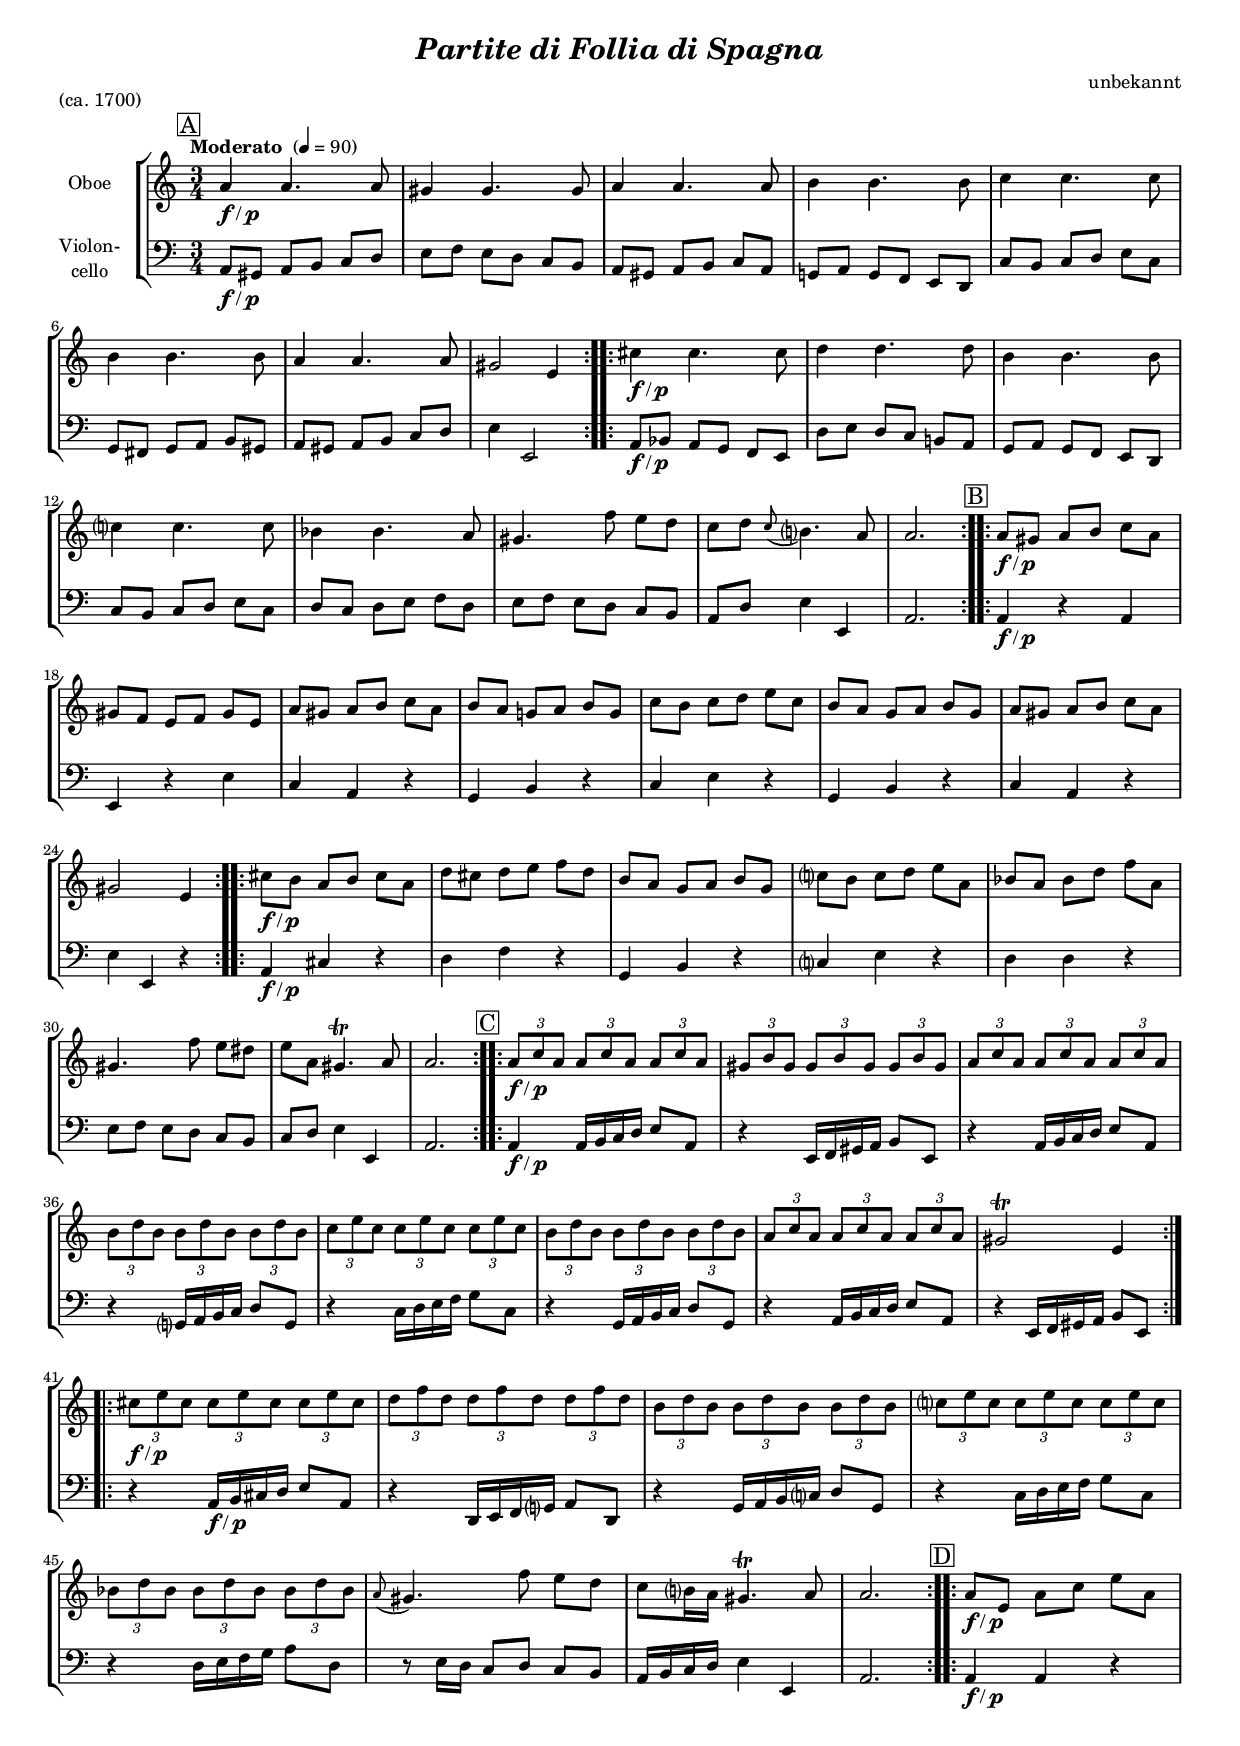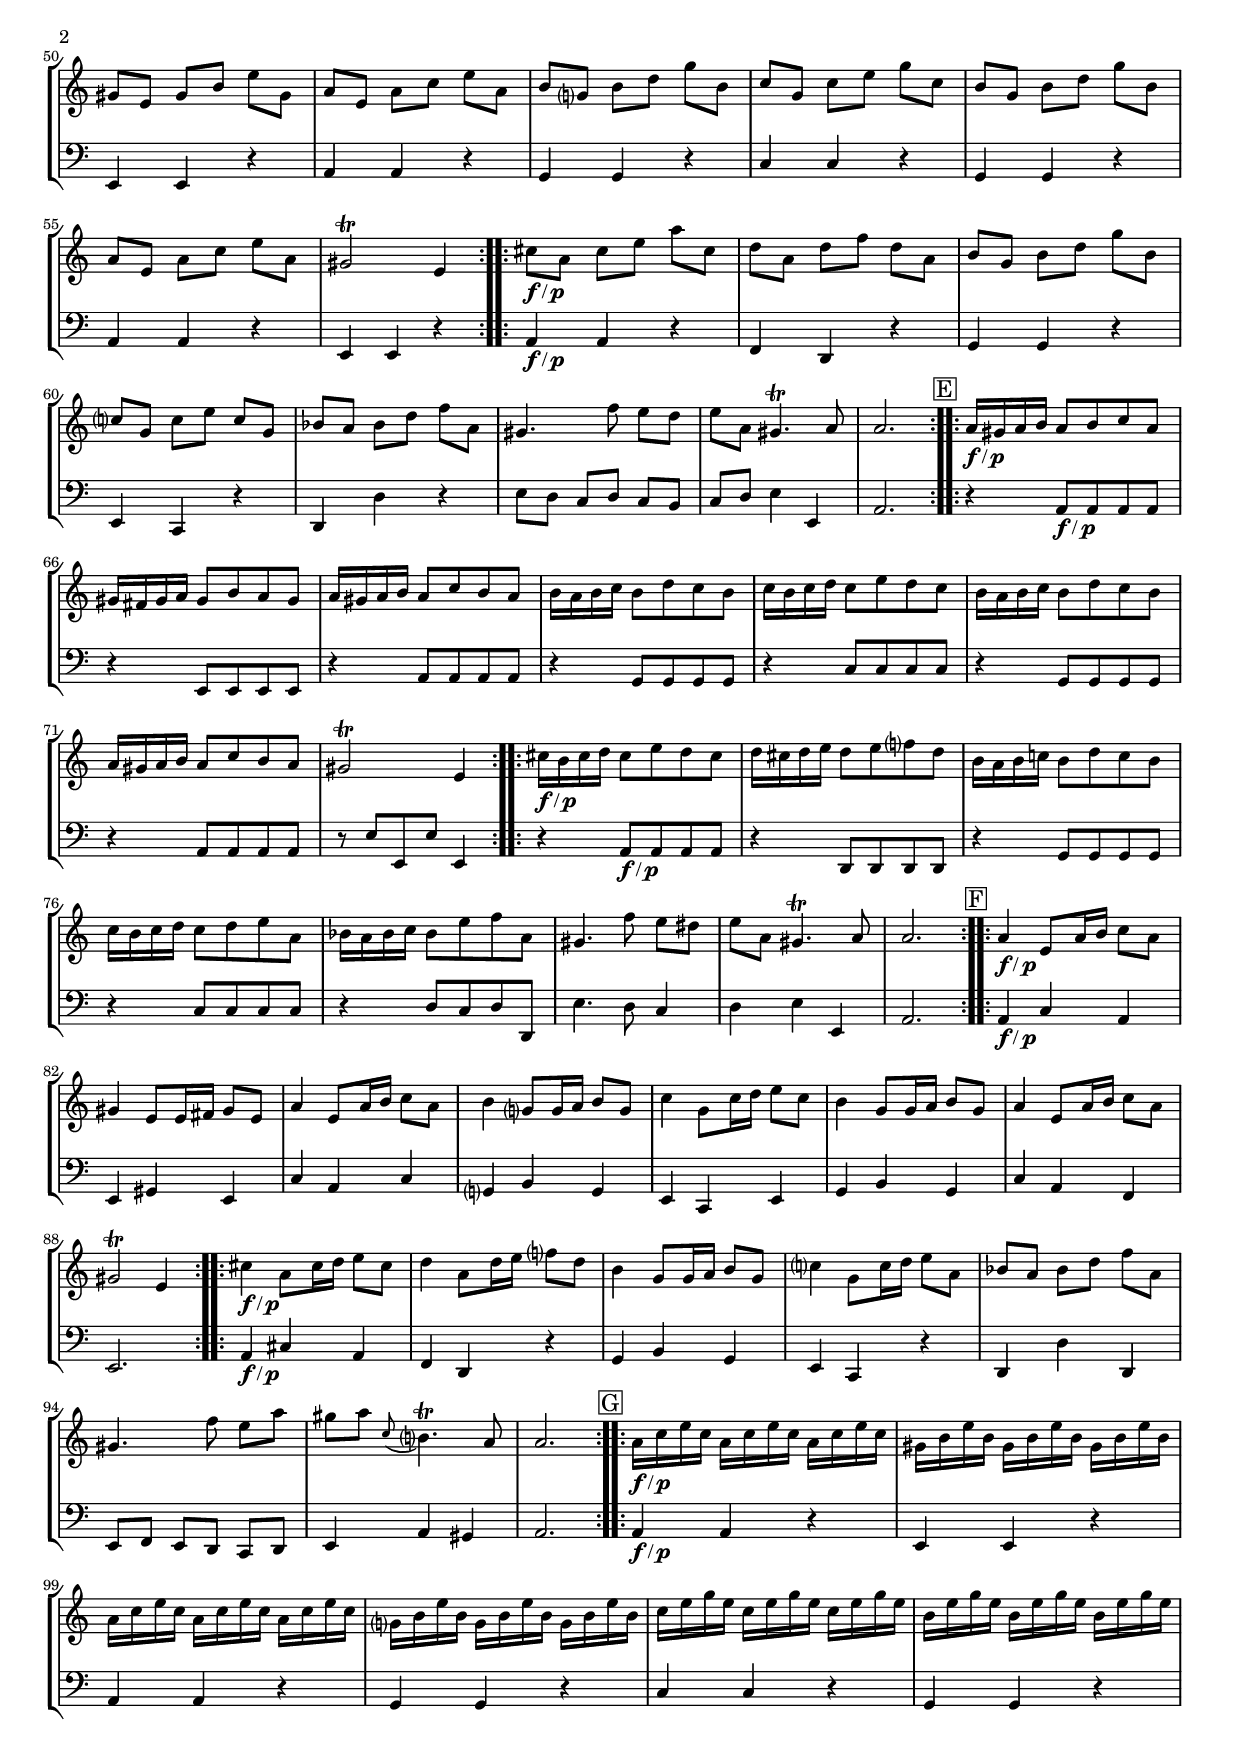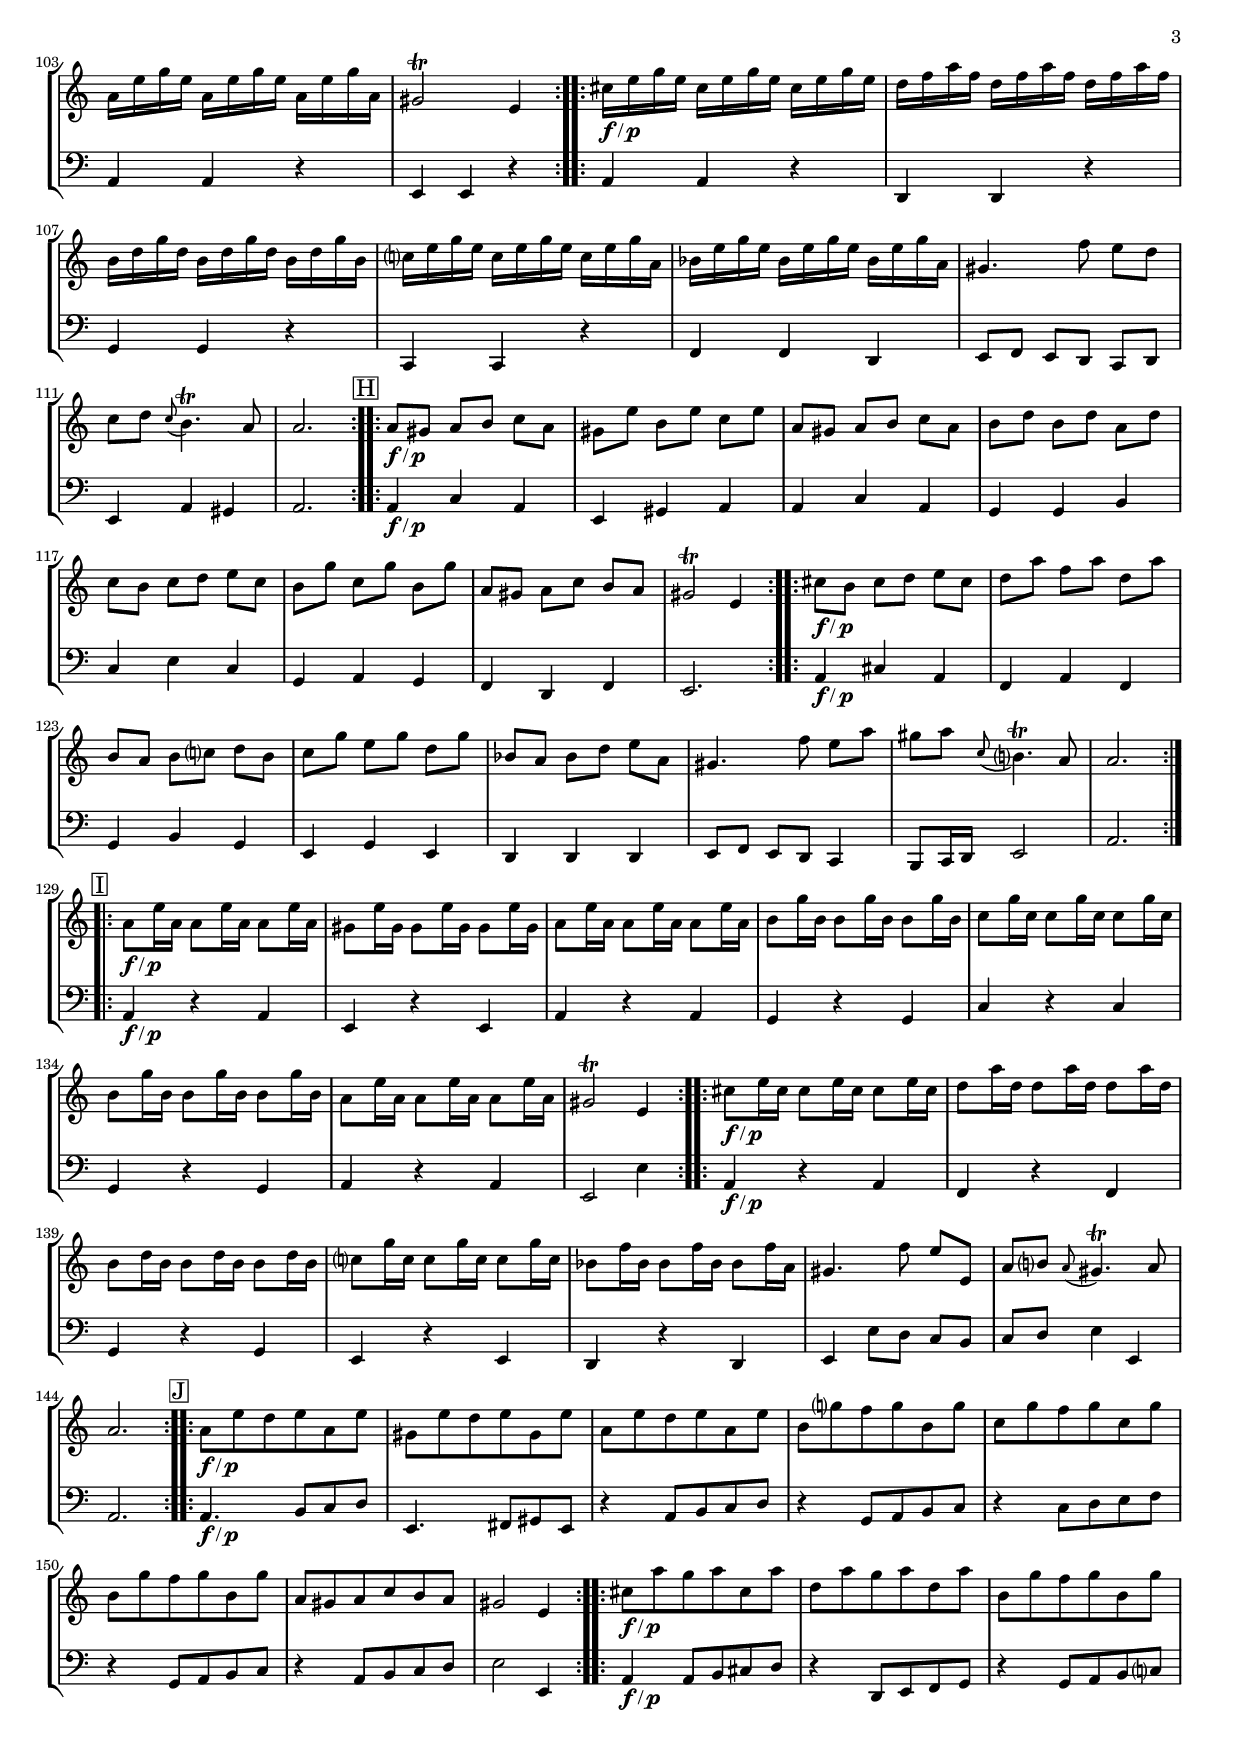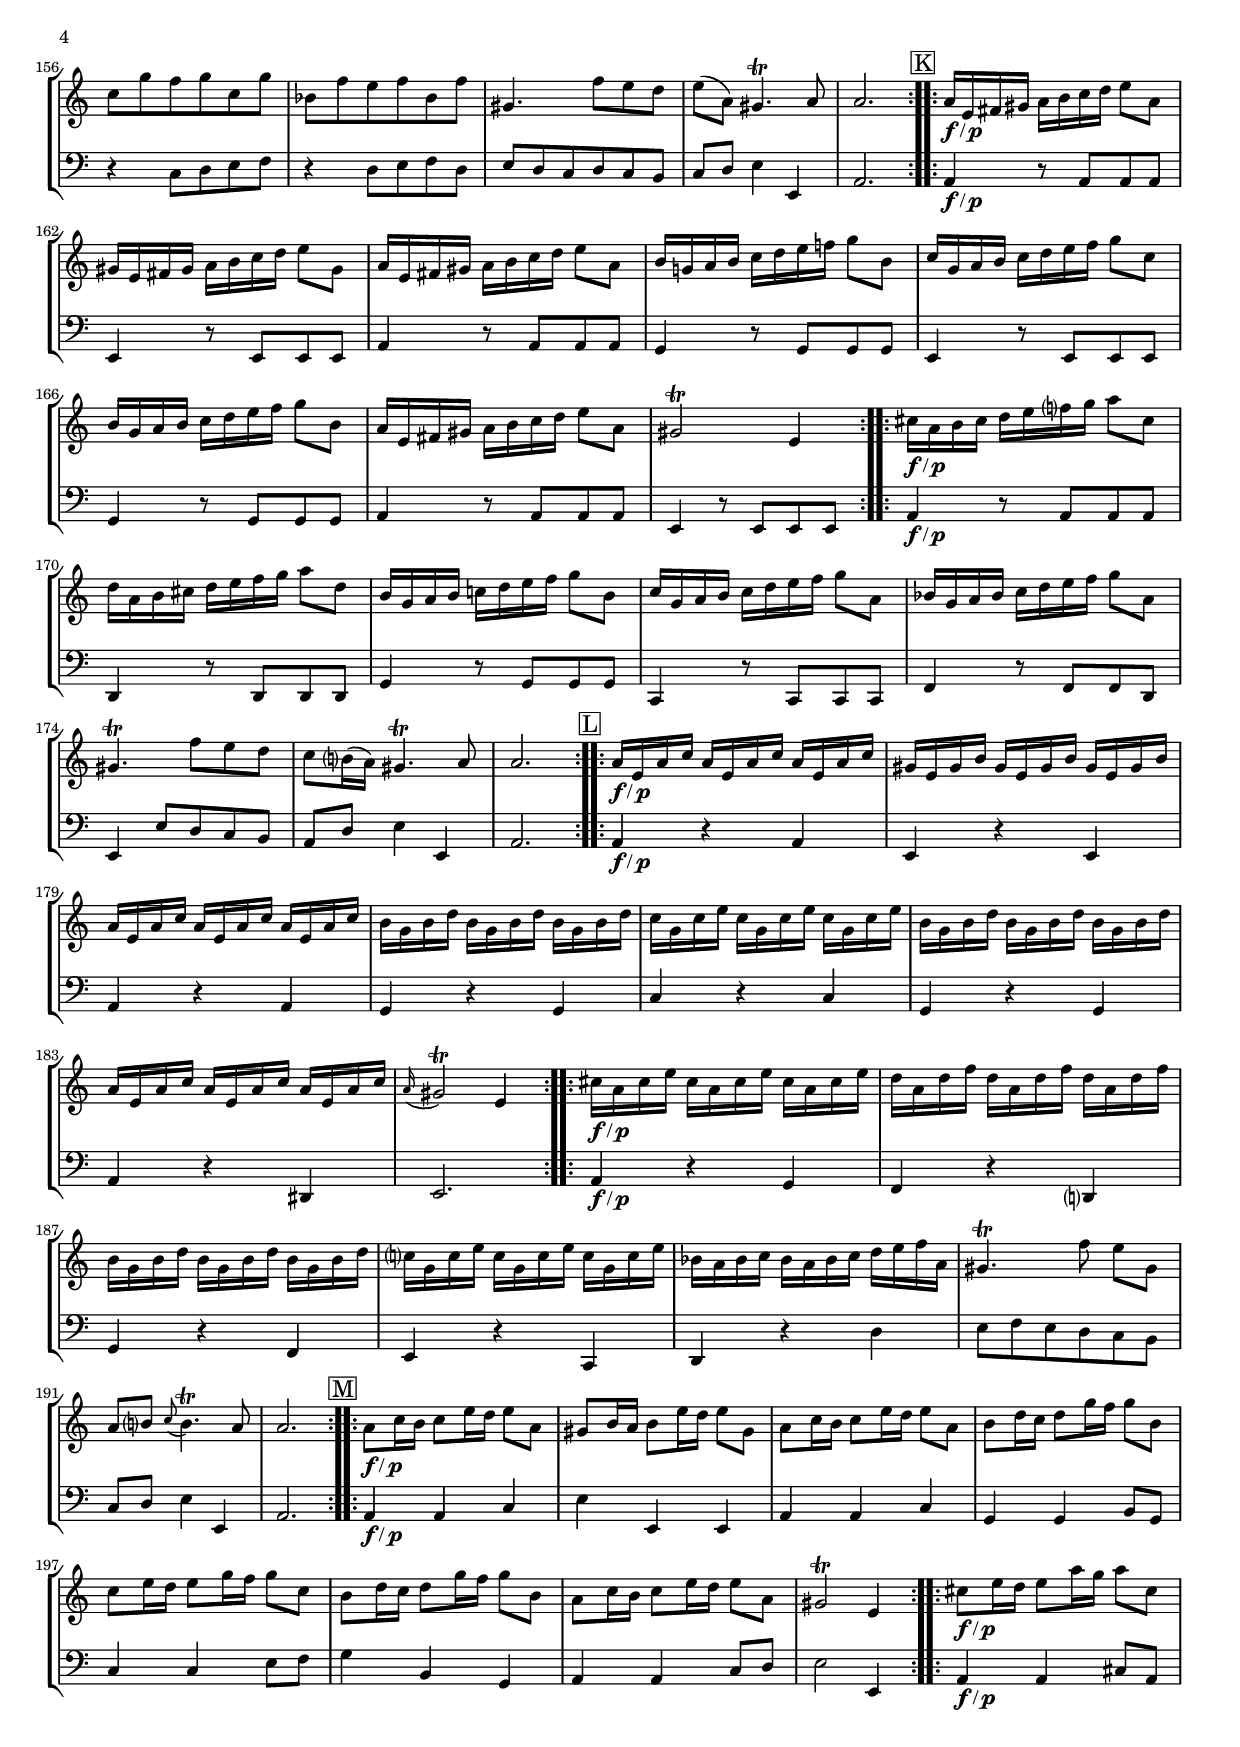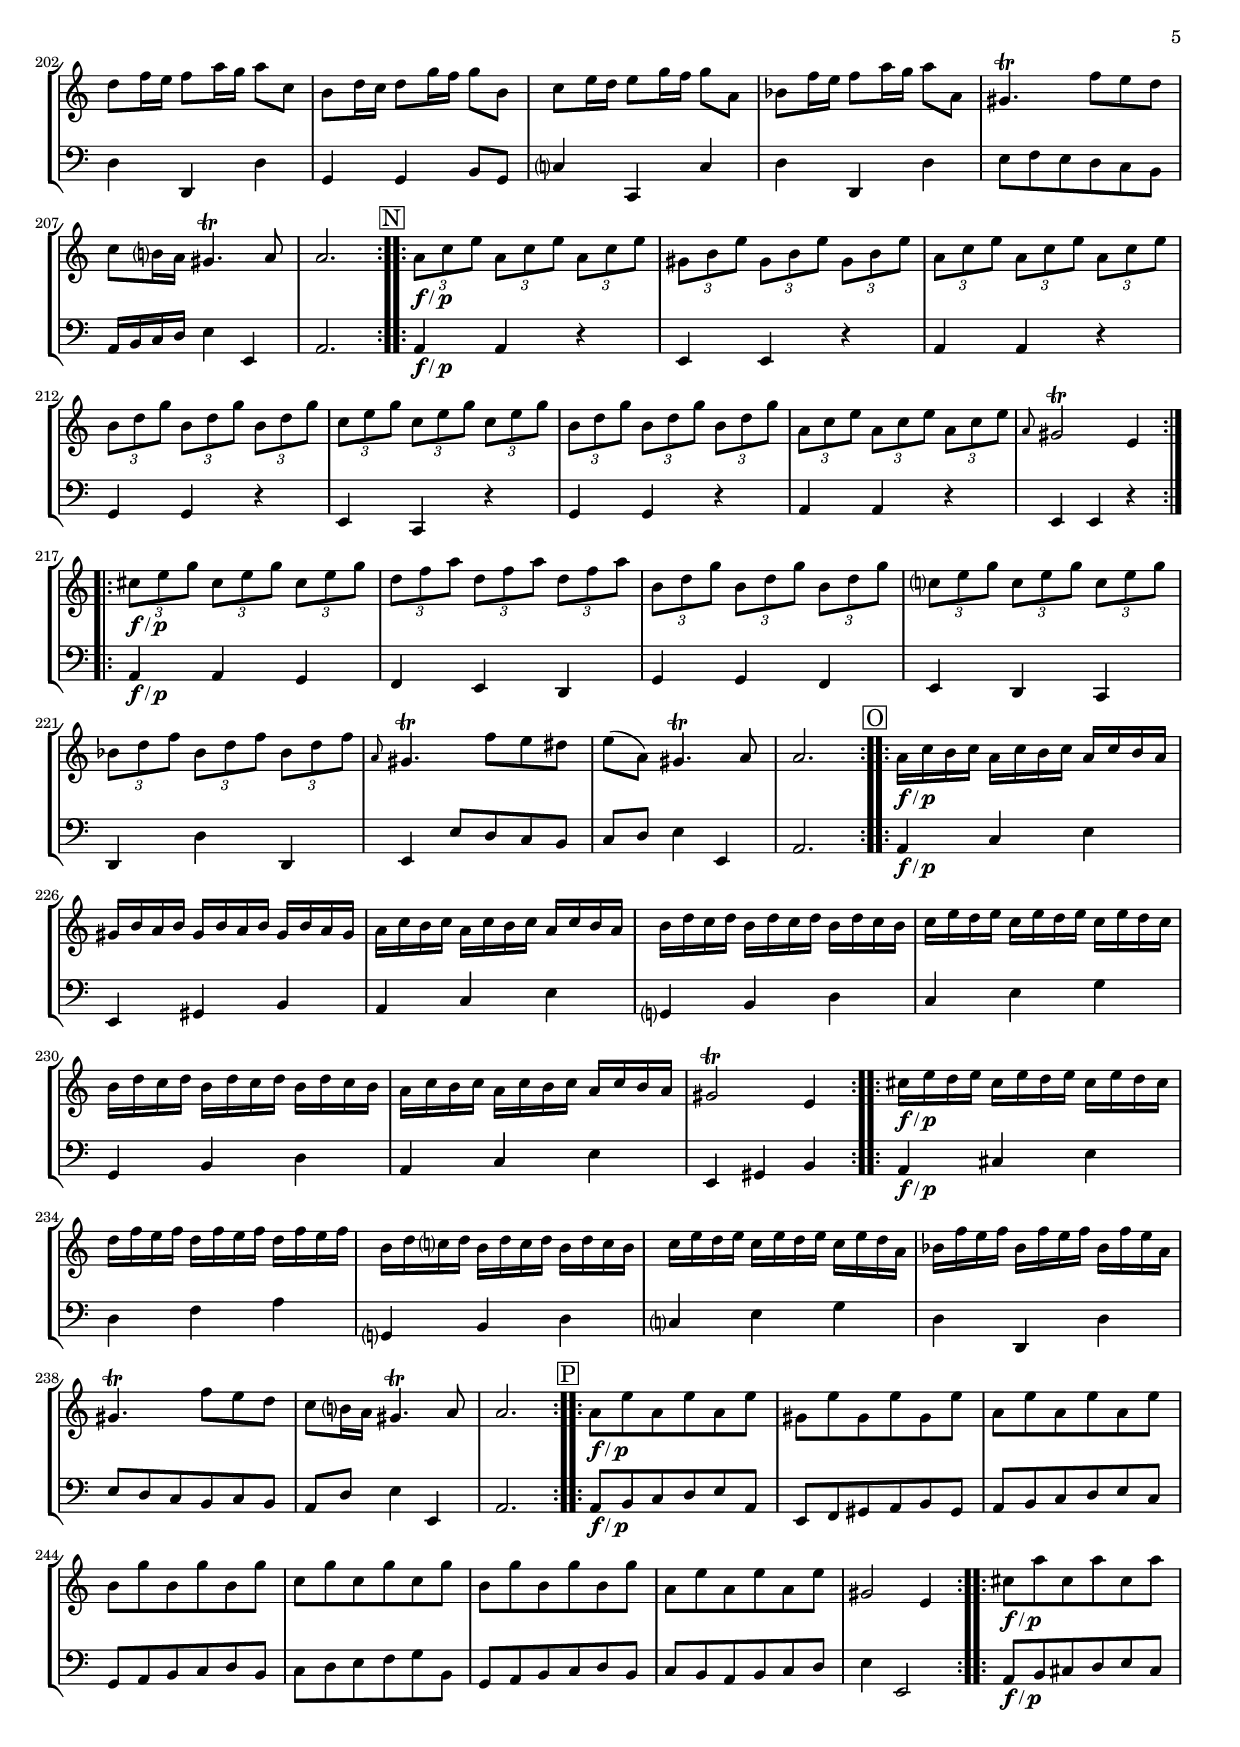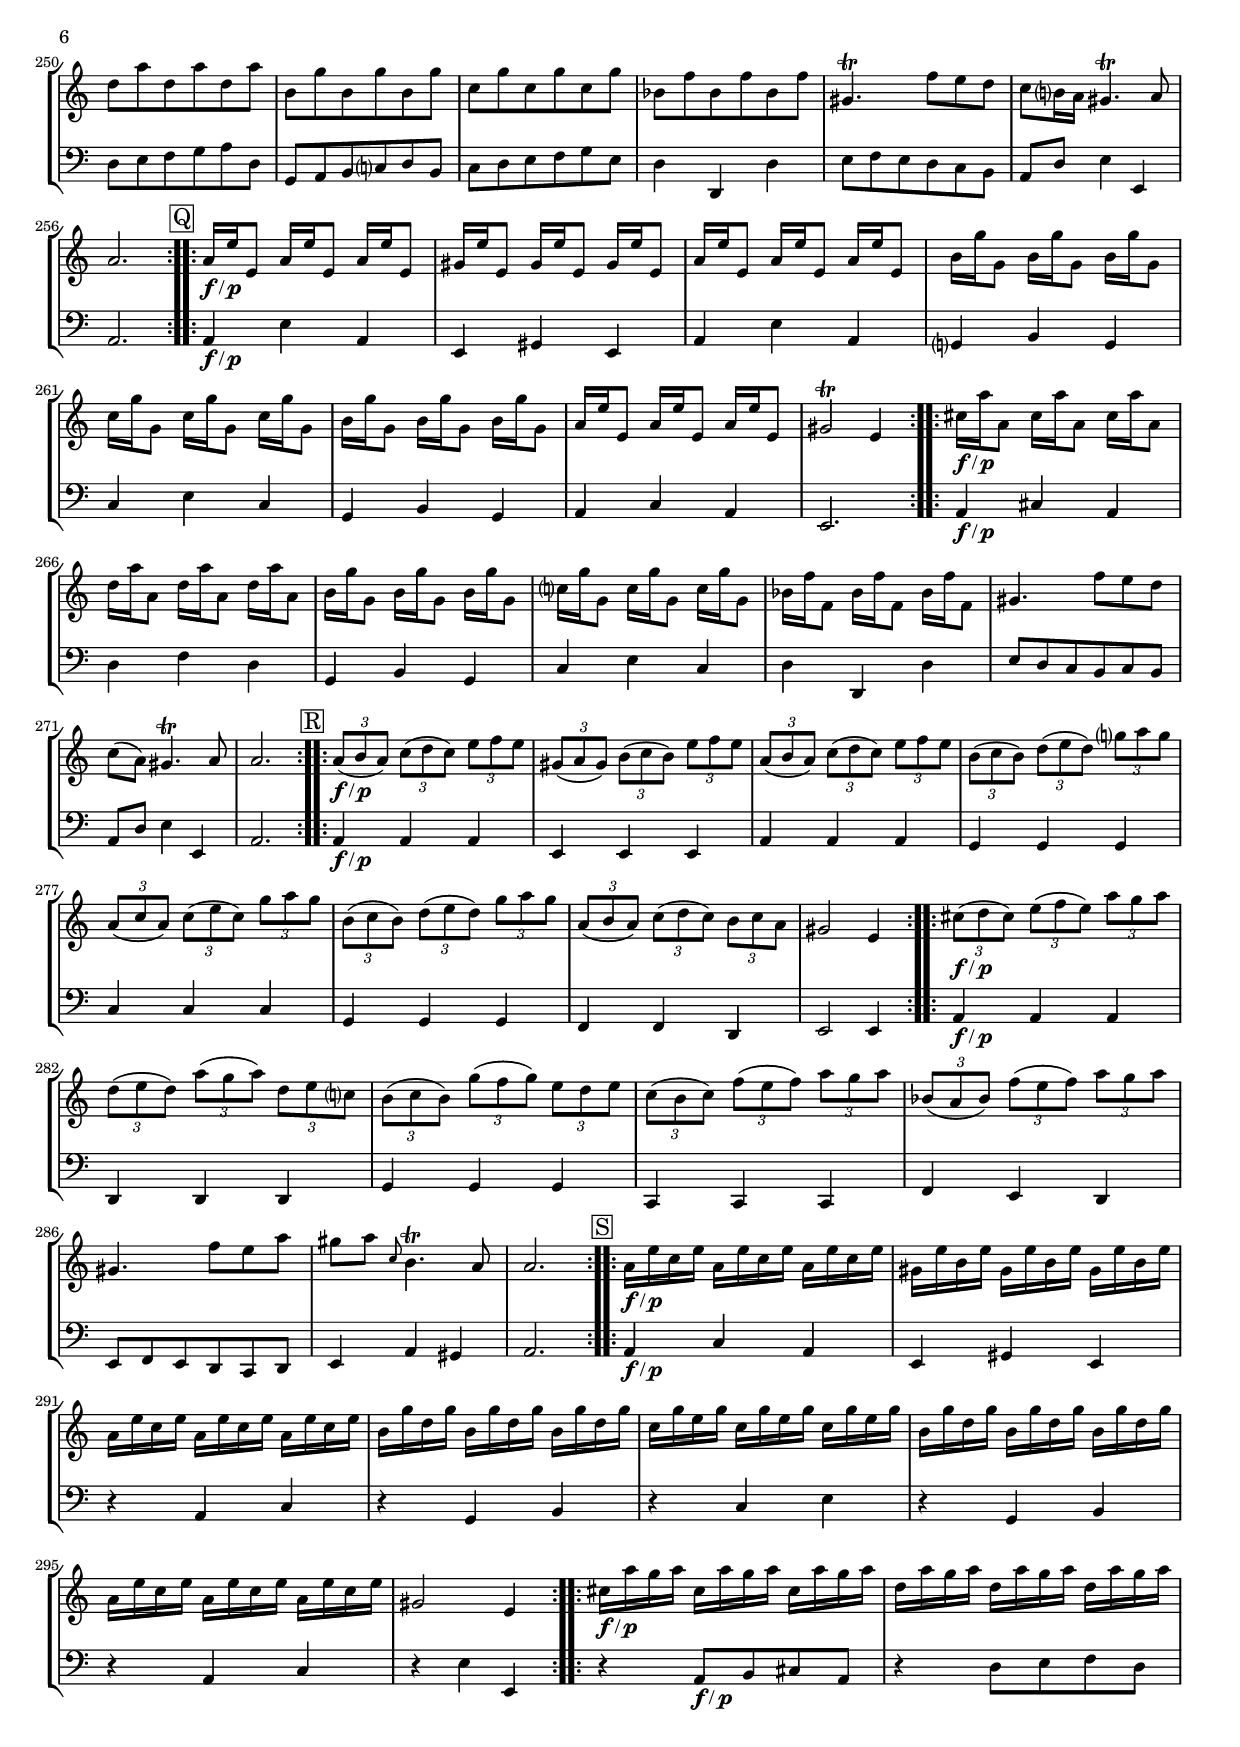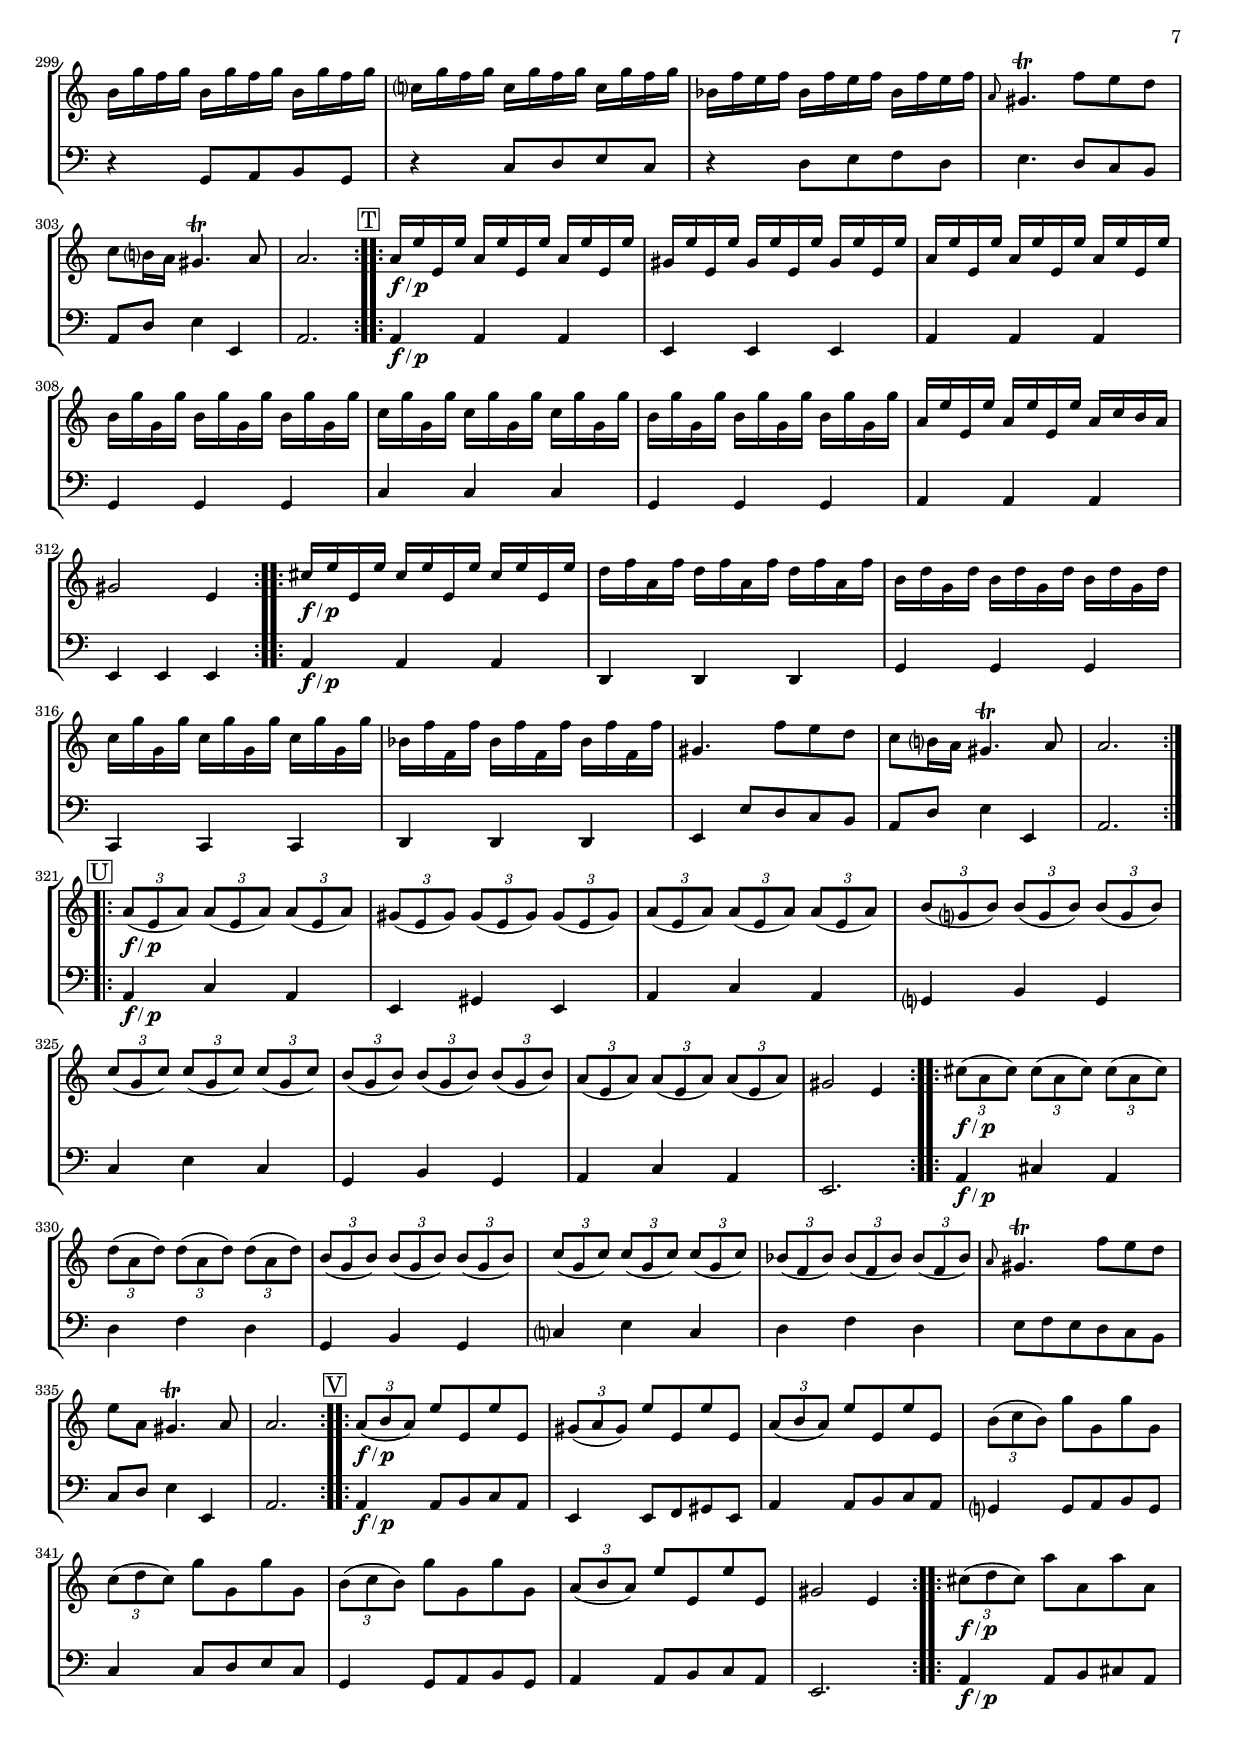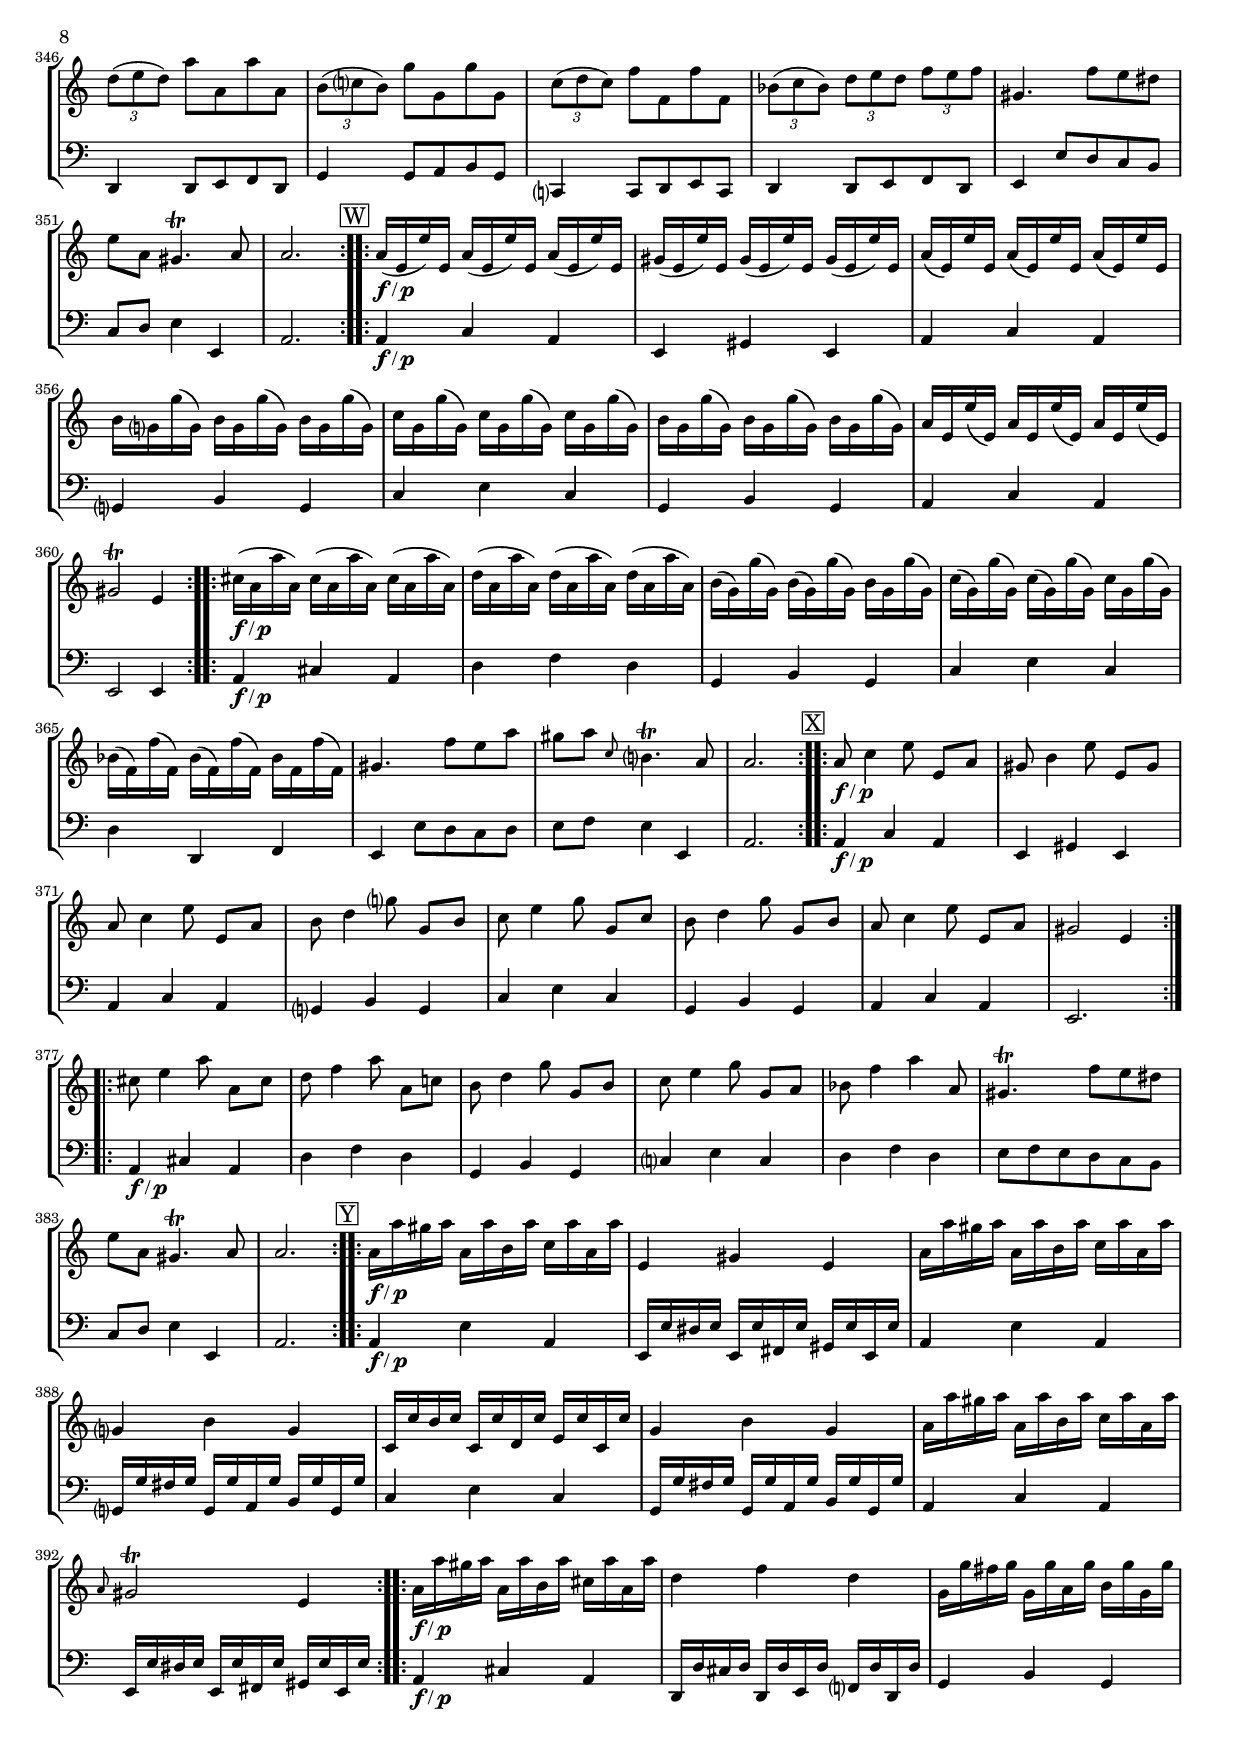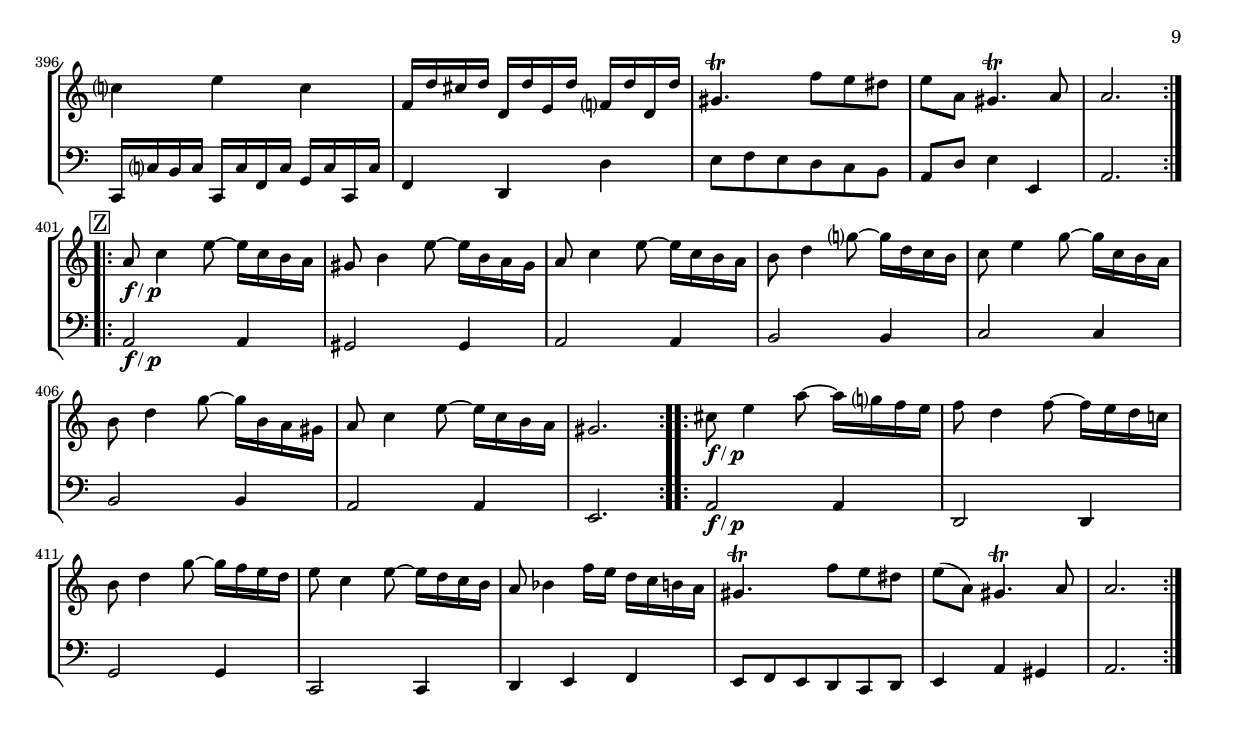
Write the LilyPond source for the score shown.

\version "2.14.2"
\include "deutsch.ly"

#(set-global-staff-size 16.25)

\header {
  title     = \markup \bold \italic "Partite di Follia di Spagna"
  composer  = "unbekannt"
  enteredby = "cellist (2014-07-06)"
  piece     = "(ca. 1700)"
}

voiceconsts = {
  \key f \major
  \time 3/4
  \tempo "Moderato " 4=90
  %\numericTimeSignature
  \compressFullBarRests
  \set tupletSpannerDuration = #(ly:make-moment 1 4)
  % Set default beaming for all staves
  \set Timing.beamExceptions = #'()
  \set Timing.baseMoment     = #(ly:make-moment 1 4)
  \set Timing.beatStructure  = #'(1 1 1)
}

%mihi = "clarinet"
%milo = "bassoon"
%mihi = "concertina"
mihi = "bright acoustic"
milo = "acoustic bass"

afbp = \markup { \dynamic f "/" \dynamic p }

boxa = \mark \markup \box "A"
boxb = \mark \markup \box "B"
boxc = \mark \markup \box "C"
boxd = \mark \markup \box "D"
boxe = \mark \markup \box "E"
boxf = \mark \markup \box "F"
boxg = \mark \markup \box "G"
boxh = \mark \markup \box "H"
boxi = \mark \markup \box "I"
boxj = \mark \markup \box "J"
boxk = \mark \markup \box "K"
boxl = \mark \markup \box "L"
boxm = \mark \markup \box "M"
boxn = \mark \markup \box "N"
boxo = \mark \markup \box "O"
boxp = \mark \markup \box "P"
boxq = \mark \markup \box "Q"
boxr = \mark \markup \box "R"
boxs = \mark \markup \box "S"
boxt = \mark \markup \box "T"
boxu = \mark \markup \box "U"
boxv = \mark \markup \box "V"
boxw = \mark \markup \box "W"
boxx = \mark \markup \box "X"
boxy = \mark \markup \box "Y"
boxz = \mark \markup \box "Z"

va = \relative c'' {
   \voiceconsts

   \repeat volta 2 { \boxa
     d4_\afbp d4.d8
     cis4 cis4. cis8
     d4 d4. d8
     e4 e4. e8
     f4 f4. f8
     e4 e4. e8
     d4 d4. d8
     cis2 a4
   }

   \repeat volta 2 {
     fis'4_\afbp fis4. fis8
     g4 g4. g8
     e4 e4. e8
     f?4 f4. f8
     es4 es4. d8
     cis4. b'8 a g
     f g \appoggiatura f e?4. d8
     d2.
   }

   \repeat volta 2 { \boxb
     d8_\afbp cis d e f d
     cis b a b cis a
     d cis d e f d
     e d c! d e c
     f e f g a f
     e d c d e c
     d cis d e f d
     cis2 a4
   }

   \repeat volta 2 {
     fis'8_\afbp e d e fis d
     g fis g a b g
     e d c d e c
     f? e f g a d,
     es d es g b d,
     cis4. b'8 a gis
     a d, cis4.\trill d8
     d2.
   }

   \repeat volta 2 { \boxc
     \times 2/3 { d8_\afbp f d d f d d f d }
     \times 2/3 { cis e cis cis e cis cis e cis }
     \times 2/3 { d f d d f d d f d }
     \times 2/3 { e g e e g e e g e }
     \times 2/3 { f a f f a f f a f }
     \times 2/3 { e g e e g e e g e }

     \times 2/3 { d f d d f d d f d }
     cis2\trill a4
   }

   \repeat volta 2 {
     \times 2/3 { fis'8_\afbp a fis fis a fis fis a fis }
     \times 2/3 { g b g g b g g b g }
     \times 2/3 { e g e e g e e g e }
     \times 2/3 { f? a f f a f f a f }

     \times 2/3 { es g es es g es es g es }
     \appoggiatura d cis4. b'8 a g
     f e?16 d cis4.\trill d8
     d2.
   }

   \repeat volta 2 { \boxd
     d8_\afbp a d f a d,
     cis a cis e a cis,
     d a d f a d,
     e c? e g c e,
     f c f a c f,
     e c e g c e,
     d a d f a d,
     cis2\trill a4
   }

   \repeat volta 2 {
     fis'8_\afbp d fis a d fis,
     g d g b g d
     e c e g c e,
     f? c f a f c
     es d es g b d,
     cis4. b'8 a g
     a d, cis4.\trill d8
     d2.
   }

   \repeat volta 2 { \boxe
     d16_\afbp cis d e d8[ e f d]
     cis16 h cis d cis8[ e d cis]
     d16 cis d e d8[ f e d]
     e16 d e f e8[ g f e]
     f16 e f g f8[ a g f]
     e16 d e f e8[ g f e]

     d16 cis d e d8[ f e d]
     cis2\trill a4
   }

   \repeat volta 2 {
     fis'16_\afbp e fis g fis8[ a g fis]
     g16 fis g a g8[ a b? g]
     e16 d e f! e8[ g f e]
     f16 e f g f8[ g a d,]

     es16 d es f es8[ a b d,]
     cis4. b'8 a gis
     a8 d, cis4.\trill d8
     d2.
   }

   \repeat volta 2 { \boxf
     d4_\afbp a8 d16 e f8 d
     cis4 a8 a16 h cis8 a
     d4 a8 d16 e f8 d
     e4 c?8 c16 d e8 c
     f4 c8 f16 g a8 f
     e4 c8 c16 d e8 c
     d4 a8 d16 e f8 d

     cis2\trill a4
   }

   \repeat volta 2 {
     fis'4_\afbp d8 fis16 g a8 fis
     g4 d8 g16 a b?8 g
     e4 c8 c16 d e8 c
     f?4 c8 f16 g a8 d,
     es d es g b d,
     cis4. b'8 a d
     cis d \appoggiatura f,8 e?4.\trill d8
     d2.
   }

   \repeat volta 2 { \boxg
     d16_\afbp f a f d f a f d f a f
     cis e a e cis e a e cis e a e
     d f a f d f a f d f a f
     c? e a e c e a e c e a e
     f a c a f a c a f a c a

     e a c a e a c a e a c a
     d, a' c a d, a' c a d, a' c d,
     cis2\trill a4
   }

   \repeat volta 2 {
     fis'16_\afbp a c a fis a c a fis a c a
     g b d b g b d b g b d b

     e, g c g e g c g e g c e,
     f? a c a f a c a f a c d,
     es a c a es a c a es a c d,
     cis4. b'8 a g
     f g \appoggiatura f e4.\trill d8
     d2.
   }

   \repeat volta 2 { \boxh
     d8_\afbp cis d e f d
     cis a' e a f a
     d, cis d e f d
     e g e g d g
     f e f g a f
     e c' f, c' e, c'
     d, cis d f e d

     cis2\trill a4
   }

   \repeat volta 2 {
     fis'8_\afbp e fis g a fis
     g d' b d g, d'
     e, d e f? g e
     f c' a c g c
     es, d es g a d,
     cis4. b'8 a d

     cis d \appoggiatura f, e?4.\trill d8
     d2.
   }

   \repeat volta 2 { \boxi
     d8_\afbp a'16 d, d8 a'16 d, d8 a'16 d,
     cis8 a'16 cis, cis8 a'16 cis, cis8 a'16 cis,
     d8 a'16 d, d8 a'16 d, d8 a'16 d,
     e8 c'16 e, e8 c'16 e, e8 c'16 e,
     f8 c'16 f, f8 c'16 f, f8 c'16 f,

     e8 c'16 e, e8 c'16 e, e8 c'16 e,
     d8 a'16 d, d8 a'16 d, d8 a'16 d,
     cis2\trill a4
   }

   \repeat volta 2 {
     fis'8_\afbp a16 fis fis8 a16 fis fis8 a16 fis
     g8 d'16 g, g8 d'16 g, g8 d'16 g,
     e8 g16 e e8 g16 e e8 g16 e

     f?8 c'16 f, f8 c'16 f, f8 c'16 f,
     es8 b'16 es, es8 b'16 es, es8 b'16 d,
     cis4. b'8 a a,
     d e? \appoggiatura d cis4.\trill d8
     d2.
   }

   \repeat volta 2 { \boxj
     d8[_\afbp a' g a d, a']
     cis,[ a' g a cis, a']
     d,[ a' g a d, a']
     e[ c'? b c e, c']
     f,[ c' b c f, c']
     e,[ c'b c e, c']
     d,[ cis d f e d]
     cis2 a4
   }

   \repeat volta 2 {
     fis'8[_\afbp d' c d fis, d']
     g,[ d' c d g, d']
     e,[ c' b c e, c']
     f,[ c' b c f, c']
     es,[ b' a b es, b']
     cis,4. b'8[ a g]
     a( d,) cis4.\trill d8
     d2.
   }

   \repeat volta 2 { \boxk
     d16_\afbp a h cis d e f g a8 d,
     cis16 a h cis d e f g a8 cis,
     d16 a h cis d e f g a8 d,
     e16 c! d e f g a b! c8 e,
     f16 c d e f g a b c8 f,

     e16 c d e f g a b c8 e,
     d16 a h cis d e f g a8 d,
     cis2\trill a4
   }

   \repeat volta 2 {
     fis'16_\afbp d e fis g a b? c d8 fis,
     g16 d e fis g a b c d8 g,
     e16 c d e f! g a b c8 e,

     f16 c d e f g a b c8 d,
     es16 c d es f g a b c8 d,
     cis4.\trill b'8[ a g]
     f e?16( d) cis4.\trill d8
     d2.
   }

   \repeat volta 2 { \boxl
     d16_\afbp a d f d a d f d a d f
     cis a cis e cis a cis e cis a cis e
     d a d f d a d f d a d f
     e c e g e c e g e c e g

     f c f a f c f a f c f a
     e c e g e c e g e c e g
     d a d f d a d f d a d f
     \appoggiatura d cis2\trill a4
   }

   \repeat volta 2 {
     fis'16_\afbp d fis a fis d fis a fis d fis a
     g d g b g d g b g d g b
     e, c e g e c e g e c e g
     f? c f a f c f a f c f a

     es d es f es d es f g a b d,
     cis4.\trill b'8 a cis,
     d e? \appoggiatura f e4.\trill d8
     d2.
   }

   \repeat volta 2 { \boxm
     d8_\afbp f16 e f8 a16 g a8 d,
     cis e16 d e8 a16 g a8 cis,
     d f16 e f8 a16 g a8 d,
     e g16 f g8 c16 b c8 e,
     f a16 g a8 c16 b c8 f,

     e g16 f g8 c16 b c8 e,
     d f16 e f8 a16 g a8 d,
     cis2\trill a4
   }

   \repeat volta 2 {
     fis'8_\afbp a16 g a8 d16 c d8 fis,
     g b16 a b8 d16 c d8 f,

     e g16 f g8 c16 b c8 e,
     f a16 g a8 c16 b c8 d,
     es b'16 a b8 d16 c d8 d,
     cis4.\trill b'8[ a g]
     f e?16 d cis4.\trill d8

     d2.
   }

   \repeat volta 2 { \boxn
     \times 2/3 { d8_\afbp f a d, f a d, f a }
     \times 2/3 { cis, e a cis, e a cis, e a }
     \times 2/3 { d, f a d, f a d, f a }
     \times 2/3 { e g c e, g c e, g c }

     \times 2/3 { f, a c f, a c f, a c }
     \times 2/3 { e, g c e, g c e, g c }
     \times 2/3 { d, f a d, f a d, f a }
     \grace d, cis2\trill a4
   }

   \repeat volta 2 {
     \times 2/3 { fis'8_\afbp a c fis, a c fis, a c }
     \times 2/3 { g b d g, b d g, b d }
     \times 2/3 { e, g c e, g c e, g c }
     \times 2/3 { f,? a c f, a c f, a c }

     \times 2/3 { es, g b es, g b es, g b }
     \grace d,8 cis4.\trill b'8[ a gis]
     a( d,) cis4.\trill d8
     d2.
   }

   \repeat volta 2 { \boxo
     d16_\afbp f e f d f e f d f e d
     cis e d e cis e d e cis e d cis
     d f e f d f e f d f e d
     e g f g e g f g e g f e

     f a g a f a g a f a g f
     e g f g e g f g e g f e
     d f e f d f e f d f e d
     cis2\trill a4
   }

   \repeat volta 2 {
     fis'16_\afbp a g a fis a g a fis a g fis
     g b a b g b a b g b a b
     e, g f? g e g f g e g f e
     f a g a f a g a f a g d

     es b' a b es, b' a b es, b' a d,
     cis4.\trill b'8[ a g]
     f e?16 d cis4.\trill d8
     d2.
   }

   \repeat volta 2 { \boxp
     d8[_\afbp a' d, a' d, a']
     cis,[ a' cis, a' cis, a']
     d,[ a' d, a' d, a']
     e[ c' e, c' e, c']
     f,[ c' f, c' f, c']
     e,[ c' e, c' e, c']
     d,[ a' d, a' d, a']
     cis,2 a4
   }

   \repeat volta 2 {
     fis'8[_\afbp d' fis, d' fis, d']
     g,[ d' g, d' g, d']
     e,[ c' e, c' e, c']
     f,[ c' f, c' f, c']
     es,[ b' es, b' es, b']
     cis,4.\trill b'8[ a g]
     f e?16 d cis4.\trill d8
     d2.
   }

   \repeat volta 2 { \boxq
     d16_\afbp a' a,8 d16 a' a,8 d16 a' a,8
     cis16 a' a,8 cis16 a' a,8 cis16 a' a,8
     d16 a' a,8 d16 a' a,8 d16 a' a,8
     e'16 c' c,8 e16 c' c,8 e16 c' c,8

     f16 c' c,8 f16 c' c,8 f16 c' c,8
     e16 c' c,8 e16 c' c,8 e16 c' c,8
     d16 a' a,8 d16 a' a,8 d16 a' a,8
     cis2\trill a4
   }

   \repeat volta 2 {
     fis'16_\afbp d' d,8 fis16 d' d,8 fis16 d' d,8
     g16 d' d,8 g16 d' d,8 g16 d' d,8
     e16 c' c,8 e16 c' c,8 e16 c' c,8
     f?16 c' c,8 f16 c' c,8 f16 c' c,8
     es16 b' b,8 es16 b' b,8 es16 b' b,8
     cis4. b'8[ a g]
     f( d) cis4.\trill d8
     d2.
   }

   \repeat volta 2 { \boxr
     \times 2/3 { d8(_\afbp e d) f( g f) a b a }
     \times 2/3 { cis,( d cis) e( f e) a b a }
     \times 2/3 { d,( e d) f( g f) a b a }
     \times 2/3 { e( f e) g( a g) c? d c }
     \times 2/3 { d,( f d) f( a f) c' d c }

     \times 2/3 { e,( f e) g( a g) c d c }
     \times 2/3 { d,( e d) f( g f) e f d }
     cis2 a4
   }

   \repeat volta 2 {
     \times 2/3 { fis'8(_\afbp g fis) a( b a) d c d }
     \times 2/3 { g,( a g) d'( c d) g, a f? }

     \times 2/3 { e( f e) c'( b c) a g a }
     \times 2/3 { f( e f) b( a b) d c d }
     \times 2/3 { es,( d es) b'( a b) d c d }
     cis,4. b'8[ a d]
     cis d \grace f, e4.\trill d8
     d2.
   }

   \repeat volta 2 { \boxs
     d16_\afbp a' f a d, a' f a d, a' f a
     cis, a' e a cis, a' e a cis, a' e a
     d, a' f a d, a' f a d, a' f a
     e c' g c e, c' g c e, c' g c
     f, c' a c f, c' a c f, c' a c

     e, c' g c e, c' g c e, c' g c
     d, a' f a d, a' f a d, a' f a
     cis,2 a4
   }

   \repeat volta 2 {
     fis'16_\afbp d' c d fis, d' c d fis, d' c d
     g, d' c d g, d' c d g, d' c d

     e, c' b c e, c' b c e, c' b c
     f,? c' b c f, c' b c f, c' b c
     es, b' a b es, b' a b es, b' a b
     \grace d,8 cis4.\trill b'8[ a g]
     f e?16 d cis4.\trill d8
     d2.
   }

   \repeat volta 2 { \boxt
     d16_\afbp a' a, a' d, a' a, a' d, a' a, a'
     cis, a' a, a' cis, a' a, a' cis, a' a, a'
     d, a' a, a' d, a' a, a' d, a' a, a'
     e c' c, c' e, c' c, c' e, c' c, c'
     f, c' c, c' f, c' c, c' f, c' c, c'

     e, c' c, c' e, c' c, c' e, c' c, c'
     d, a' a, a' d, a' a, a' d, f e d
     cis2 a4
   }

   \repeat volta 2 {
     fis'16_\afbp a a, a' fis a a, a' fis a a, a'
     g b d, b' g b d, b' g b d, b'

     e, g c, g' e g c, g' e g c, g'
     f c' c, c' f, c' c, c' f, c' c, c'
     es, b' b, b' es, b' b, b' es, b' b, b'
     cis,4. b'8[ a g]
     f e?16 d cis4.\trill d8
     d2.
   }

   \repeat volta 2 { \boxu
     \times 2/3 { d8(_\afbp a d) d( a d) d( a d) }
     \times 2/3 { cis( a cis) cis( a cis) cis( a cis) }
     \times 2/3 { d( a d) d( a d) d( a d) }
     \times 2/3 { e( c? e) e( c e) e( c e) }
     \times 2/3 { f( c f) f( c f) f( c f) }
     \times 2/3 { e( c e) e( c e) e( c e) }
     \times 2/3 { d( a d) d( a d) d( a d) }
     cis2 a4
   }

   \repeat volta 2 {
     \times 2/3 { fis'8(_\afbp d fis) fis( d fis) fis( d fis) }
     \times 2/3 { g( d g) g( d g) g( d g) }
     \times 2/3 { e( c e) e( c e) e( c e) }
     \times 2/3 { f( c f) f( c f) f( c f) }
     \times 2/3 { es( b es) es( b es) es( b es) }
     \grace d cis4.\trill b'8[ a g]
     a d, cis4.\trill d8
     d2.
   }

   \repeat volta 2 { \boxv
     \times 2/3 { d8(_\afbp e d) } a'[ a, a' a,]
     \times 2/3 { cis( d cis) } a'[ a, a' a,]
     \times 2/3 { d( e d) } a'[ a, a' a,]
     \times 2/3 { e'( f e) } c'[ c, c' c,]
     \times 2/3 { f( g f) } c'[ c, c' c,]
     \times 2/3 { e( f e) } c'[ c, c' c,]
     \times 2/3 { d( e d) } a'[ a, a' a,]
     cis2 a4
   }

   \repeat volta 2 {
     \times 2/3 { fis'8(_\afbp g fis) } d'[ d, d' d,]
     \times 2/3 { g( a g) } d'[ d, d' d,]
     \times 2/3 { e( f? e) } c'[ c, c' c,]
     \times 2/3 { f( g f) } b[ b, b' b,]
     \times 2/3 { es( f es) g a g b a b }
     cis,4. b'8[ a gis]
     a d, cis4.\trill d8
     d2.
   }

   \repeat volta 2 { \boxw
     d16(_\afbp a a') a, d( a a') a, d( a a') a,
     cis( a a') a, cis( a a') a, cis( a a') a,
     d( a) a' a, d( a) a' a, d( a) a' a,
     e' c? c'( c,) e c c'( c,) e c c'( c,)
     f c c'( c,) f c c'( c,) f c c'( c,)

     e c c'( c,) e c c'( c,) e c c'( c,)
     d a a'( a,) d a a'( a,) d a a'( a,)
     cis2\trill a4
   }

   \repeat volta 2 {
     fis'16(_\afbp d d' d,) fis( d d' d,) fis( d d' d,)
     g( d d' d,) g( d d' d,) g( d d' d,)

     e( c) c'( c,) e( c) c'( c,) e c c'( c,)
     f( c) c'( c,) f( c) c'( c,) f c c'( c,)
     es( b) b'( b,)  es( b) b'( b,)  es b b'( b,)
     cis4. b'8[ a d]
     cis d \grace f,8 e?4.\trill d8
     d2.
   }

   \repeat volta 2 { \boxx
     d8_\afbp f4 a8 a, d
     cis e4 a8 a, cis
     d f4 a8 a, d
     e g4 c?8 c, e
     f a4 c8 c, f

     e g4 c8 c, e
     d f4 a8 a, d
     cis2 a4
   }

   \repeat volta 2 {
     fis'8 a4 d8 d, fis
     g b4 d8 d, f!
     e g4 c8 c, e

     f a4 c8 c, d	
     es b'4 d d,8
     cis4.\trill b'8[ a gis]
     a d, cis4.\trill d8
     d2.
   }

   \repeat volta 2 { \boxy
     d16_\afbp d' cis d d, d' e, d' f, d' d, d'
     a,4 cis a
     d16 d' cis d d, d' e, d' f, d' d, d'
     c,?4 e c

     f,16 f' e f f, f' g, f' a, f' f, f'
     c4 e c
     d16 d' cis d d, d' e, d' f, d' d, d'
     \grace d,8 cis2\trill  a4
   }

   \repeat volta 2 {
     d16_\afbp d' cis d d, d' e, d' fis, d' d, d'
     g,4 b g
     c,16 c' h c c, c' d, c' e, c' c, c'
     f,?4 a f

     b,16 g' fis g g, g' a, g' b,? g' g, g'
     cis,4.\trill b'8[ a gis]
     a d, cis4.\trill d8
     d2.
   }

   \repeat volta 2 { \boxz
     d8_\afbp f4 a8~ a16 f e d
     cis8 e4 a8~ a16 e d cis
     d8 f4 a8~ a16 f e d
     e8 g4 c?8~ c16 g f e
     f8 a4 c8~ c16 f, e d

     e8 g4 c8~ c16 e, d cis
     d8 f4 a8~ a16 f e d
     cis2.
   }

   \repeat volta 2 {
     fis8_\afbp a4 d8~ d16 c? b a
     b8 g4 b8~ b16 a g f!
     e8 g4 c8~ c16 b a g

     a8 f4 a8~ a16 g f e
     d8 es4 b'16 a g f e d
     cis4.\trill b'8[ a gis]
     a( d,) cis4.\trill d8
     d2.
   }
}

vb = \relative c {
   \voiceconsts
   \clef "bass"

   \repeat volta 2 { \boxa
     d8_\afbp cis d e f g
     a b a g f e
     d cis d e f d
     c! d c b a g
     f' e f g a f
     c h c d e cis
     d cis d e f g
     a4 a,2
   }

   \repeat volta 2 {
     d8_\afbp es d c b a
     g' a g f e! d
      c d c b a g
      f' e f g a f
      g f g a b g
      a b a g f e
      d g a4 a,
      d2.
   }

   \repeat volta 2 { \boxb
     d4_\afbp r d
     a r a'
     f d r
     c e r
     f a r
     c, e r
     f d r
     a' a, r
   }

   \repeat volta 2 {
     d_\afbp fis r
     g b r
     c, e r
     f? a r
     g g r
     a8 b a g f e
     f g a4 a,
     d2.
   }

   \repeat volta 2 { \boxc
     d4_\afbp d16 e f g a8 d,
     r4 a16 b cis d e8 a,
     r4 d16 e f g a8 d,
     r4 c?16 d e f g8 c,
     r4 f16 g a b c8 f,
     r4 c16 d e f g8 c,

     r4 d16 e f g a8 d,
     r4 a16 b cis d e8 a,
   }

   \repeat volta 2 {
     r4 d16_\afbp e fis g a8 d,
     r4 g,16 a b c? d8 g,
     r4 c16 d e f? g8 c,
     r4 f16 g a b c8 f,

     r4 g16 a b c d8 g,
     r8 a16 g f8 g f e
     d16 e f g a4 a,
     d2.
   }

   \repeat volta 2 { \boxd
     d4_\afbp d r
     a a r
     d d r
     c c r
     f f r
     c c r
     d d r
     a a r
   }

   \repeat volta 2 {
     d_\afbp d r
     b g r
     c c r
     a f r
     g g' r
     a8 g f g f e
     f g a4 a,
     d2.
   }

   \repeat volta 2 { \boxe
     r4 d8[_\afbp d d d]
     r4 a8[ a a a]
     r4 d8[ d d d]
     r4 c8[ c c c]
     r4 f8[ f f f]
     r4 c8[ c c c]

     r4 d8[ d d d]
     r a'[ a, a'] a,4
   }

   \repeat volta 2 {
     r4 d8[_\afbp d d d]
     r4 g,8[ g g g]
     r4 c8[ c c c]
     r4 f8[ f f f]

     r4 g8[ f g g,]
     a'4. g8 f4
     g a a,
     d2.
   }

   \repeat volta 2 { \boxf
     d4_\afbp f d
     a cis a
     f' d f
     c? e c
     a f a
     c e c
     f d b

     a2.
   }

   \repeat volta 2 {
     d4_\afbp fis d
     b g r
     c e c
     a f r
     g g' g,
     a8 b a g f g
     a4 d cis
     d2.
   }

   \repeat volta 2 { \boxg
     d4_\afbp d r
     a a r
     d d r
     c c r
     f f r

     c c r
     d d r
     a a r
   }

   \repeat volta 2 {
     d d r
     g, g r

     c c r
     f, f r
     b b g
     a8 b a g f g
     a4 d cis
     d2.
   }

   \repeat volta 2 { \boxh
     d4_\afbp f d
     a cis d
     d f d
     c c e
     f a f
     c d c
     b g b

     a2.
   }

   \repeat volta 2 {
     d4_\afbp fis d
     b d b
     c e c
     a c a
     g g g
     a8 b a g f4

     e8 f16 g a2
     d2.
   }

   \repeat volta 2 { \boxi
     d4_\afbp r d
     a r a
     d r d
     c r c
     f r f

     c r c
     d r d
     a2 a'4
   }

   \repeat volta 2 {
     d,_\afbp r d
     b r b
     c r c

     a r a
     g r g
     a a'8 g f e
     f g a4 a,
     d2.
   }

   \repeat volta 2 { \boxj
     d4._\afbp e8[ f g]
     a,4. h8[ cis a]
     r4 d8[ e f g]
     r4 c,8[ d e f]
     r4 f8[ g a b]
     r4 c,8[ d e f]
     r4 d8[ e f g]
     a2 a,4
   }

   \repeat volta 2 {
     d_\afbp d8[ e fis g]
     r4 g,8[ a b c]
     r4 c8[ d e f?]
     r4 f8[ g a b]
     r4 g8[ a b g]
     a[ g f g f e]
     f g a4 a,
     d2.
   }

   \repeat volta 2 { \boxk
     d4_\afbp r8 d[ d d]
     a4 r8 a[ a a]
     d4 r8 d[ d d]
     c4 r8 c[ c c]
     a4 r8 a[ a a]

     c4 r8 c[ c c]
     d4 r8 d[ d d]
     a4 r8 a[ a a]
   }

   \repeat volta 2 {
     d4_\afbp r8 d[ d d]
     g,4 r8 g[ g g]
     c4 r8 c[ c c]

     f,4 r8 f[ f f]
     b4 r8 b[ b g]
     a4 a'8[ g f e]
     d g a4 a,
     d2.
   }

   \repeat volta 2 { \boxl
     d4_\afbp r d
     a r a
     d r d
     c r c

     f r f
     c r c
     d r gis,
     a2.
   }

   \repeat volta 2 {
     d4_\afbp r c
     b r g?
     c r b
     a r f

     g r g'
     a8[ b a g f e]
     f g a4 a,
     d2.
   }

   \repeat volta 2 { \boxm
     d4_\afbp d f
     a a, a
     d d f
     c c e8 c
     f4 f a8 b

     c4 e, c
     d d f8 g
     a2 a,4
   }

   \repeat volta 2 {
     d_\afbp d fis8 d
     g4 g, g'

     c, c e8 c
     f?4 f, f'
     g g, g'
     a8[ b a g f e]
     d16 e f g a4 a,

     d2.
   }

   \repeat volta 2 { \boxn
     d4_\afbp d r
     a a r
     d d r
     c c r

     a f r
     c' c r
     d d r
     a a r
   }

   \repeat volta 2 {
     d_\afbp d c
     b a g
     c c b
     a g f

     g g' g,
     a a'8[ g f e]
     f g a4 a,
     d2.
   }

   \repeat volta 2 { \boxo
     d4_\afbp f a
     a, cis e
     d f a
     c,? e g

     f a c
     c, e g
     d f a
     a, cis e
   }

   \repeat volta 2 {
     d_\afbp fis a
     g b d
     c,? e g
     f? a c

     g g, g'
     a8[ g f e f e]
     d g a4 a,
     d2.
   }

   \repeat volta 2 { \boxp
     d8[_\afbp e f g a d,]
     a[ b cis d e cis]
     d[ e f g a f]
     c[ d e f g e]
     f[ g a b c e,]
     c[ d e f g e]
     f[ e d e f g]
     a4 a,2
   }

   \repeat volta 2 {
     d8[_\afbp e fis g a fis]
     g[ a b c d g,]
     c,[ d e f? g e]
     f[ g a b c a]
     g4 g, g'
     a8[ b a g f e]
     d g a4 a,
     d2.
   }

   \repeat volta 2 { \boxq
     d4_\afbp a' d,
     a cis a
     d a' d,
     c? e c

     f a f
     c e c
     d f d
     a2.
   }

   \repeat volta 2 {
     d4_\afbp fis d
     g b g
     c, e c
     f a f
     g g, g'
     a8[ g f e f e]
     d g a4 a,
     d2.
   }

   \repeat volta 2 { \boxr
     d4_\afbp d d
     a a a
     d d d
     c c c
     f f f

     c c c
     b b g
     a2 a4
   }

   \repeat volta 2 {
     d_\afbp d d
     g, g g

     c c c
     f, f f
     b a g
     a8[ b a g f g]
     a4 d cis
     d2.
   }

   \repeat volta 2 { \boxs
     d4_\afbp f d
     a cis a
     r d f
     r c e
     r f a

     r c, e
     r d f
     r a a,
   }

   \repeat volta 2 {
     r d8[_\afbp e fis d]
     r4 g8[ a b g]

     r4 c,8[ d e c]
     r4 f8[ g a f]
     r4 g8[ a b g]
     a4. g8[ f e]
     d g a4 a,
     d2.
   }

   \repeat volta 2 { \boxt
     d4_\afbp d d
     a a a
     d d d
     c c c
     f f f

     c c c
     d d d
     a a a
   }

   \repeat volta 2 {
     d_\afbp d d
     g, g g

     c c c
     f, f f
     g g g
     a a'8[ g f e]
     d g a4 a,
     d2.
   }

   \repeat volta 2 { \boxu
     d4_\afbp f d
     a cis a
     d f d
     c? e c
     f a f
     c e c

     d f d
     a2.
   }

   \repeat volta 2 {
     d4_\afbp fis d
     g b g
     c, e c
     f? a f
     g b g
     a8[ b a g f e]
     f g a4 a,
     d2.
   }

   \repeat volta 2 { \boxv
     d4_\afbp d8[ e f d]
     a4 a8[ b cis a]
     d4 d8[ e f d]
     c?4 c8[ d e c]
     f4 f8[ g a f]
     c4 c8[ d e c]
     d4 d8[ e f d]
     a2.
   }

   \repeat volta 2 {
     d4_\afbp d8[ e fis d]
     g,4 g8[ a b g]
     c4 c8[ d e c]
     f,?4 f8[ g a f]
     g4 g8[ a b g]
     a4 a'8[ g f e]
     f g a4 a,
     d2.
   }

   \repeat volta 2 { \boxw
     d4_\afbp f d
     a cis a
     d f d
     c? e c
     f a f

     c e c
     d f d
     a2 a4
   }

   \repeat volta 2 {
     d4_\afbp fis d
     g b g

     c, e c
     f a f
     g g, b
     a a'8[ g f g]
     a b a4 a,
     d2.
   }

   \repeat volta 2 { \boxx
     d4_\afbp f d
     a cis a
     d f d
     c? e c
     f a f

     c e c
     d f d
     a2.
   }

   \repeat volta 2 {
     d4_\afbp fis d
     g b g
     c, e c

     f? a f
     g b g
     a8[ b a g f e]
     f g a4 a,
     d2.
   }

   \repeat volta 2 { \boxy
     d4_\afbp a' d,
     a16 a' gis a a, a' h, a' cis, a' a, a'
     d,4 a' d,
     c?16 c' h c c, c' d, c' e, c' c, c'

     f,4 a f
     c16 c' h c c, c' d, c' e, c' c, c'
     d,4 f d
     a16 a' gis a a, a' h, a' cis, a' a, a'
   }

   \repeat volta 2 {
     d,4_\afbp fis d
     g,16 g' fis g g, g' a, g' b,? g' g, g'
     c,4 e c
     f,16 f'? e f f, f' b, f' c f f, f'

     b,4 g g'
     a8[ b a g f e]
     d g a4 a,
     d2.
   }

   \repeat volta 2 { \boxz
     d2_\afbp d4
     cis2 cis4
     d2 d4
     e2 e4
     f2 f4

     e2 e4
     d2 d4
     a2.
   }

   \repeat volta 2 {
     d2_\afbp d4
     g,2 g4
     c2 c4

     f,2 f4
     g a b
     a8[b a g f g]
     a4 d cis
     d2.
   }
}


music = \new StaffGroup <<
      \new Staff {
        \set Staff.midiInstrument = \mihi
        \set Staff.instrumentName = \markup \center-column { "Oboe" }
        \transpose f c { \va }
      }

      \new Staff {
        \set Staff.midiInstrument = \milo
        \set Staff.instrumentName = \markup \center-column { "Violon-" "cello" }
        \transpose f c { \vb }
      }
>>

\book {
  \score {
   \music
    \layout {}
  }

  \score {
    \unfoldRepeats \music

    \midi {
      \context {
        \Score
      }
    }
  }
}
